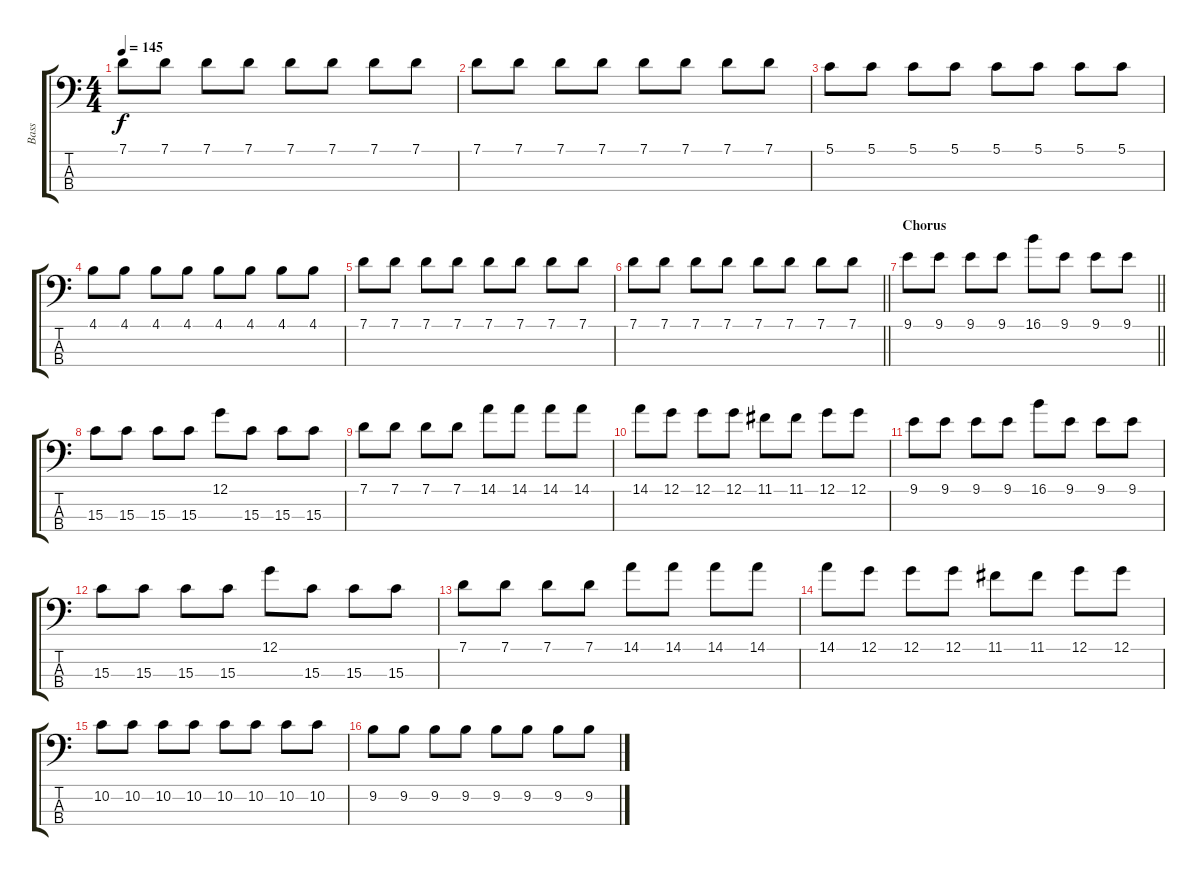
\track ("Bass" "Bass") {instrument electricbassfinger}
\staff {score tabs}
\tuning (G2 D2 A1 E1) {hide}
\ts (4 4)
\tempo 145
\clef f4
\ks c
7.1.8{dy f} 7.1.8 7.1.8 7.1.8 7.1.8 7.1.8 7.1.8 7.1.8 |
7.1.8 7.1.8 7.1.8 7.1.8 7.1.8 7.1.8 7.1.8 7.1.8 |
5.1.8 5.1.8 5.1.8 5.1.8 5.1.8 5.1.8 5.1.8 5.1.8 |
4.1.8 4.1.8 4.1.8 4.1.8 4.1.8 4.1.8 4.1.8 4.1.8 |
7.1.8 7.1.8 7.1.8 7.1.8 7.1.8 7.1.8 7.1.8 7.1.8 |
\barLineRight lightlight
7.1.8 7.1.8 7.1.8 7.1.8 7.1.8 7.1.8 7.1.8 7.1.8 |
\section ("" "Chorus")
\barLineRight lightlight
9.1.8 9.1.8 9.1.8 9.1.8 16.1.8 9.1.8 9.1.8 9.1.8 |
\section ("" "")
15.3.8 15.3.8 15.3.8 15.3.8 12.1.8 15.3.8 15.3.8 15.3.8 |
7.1.8 7.1.8 7.1.8 7.1.8 14.1.8 14.1.8 14.1.8 14.1.8 |
14.1.8 12.1.8 12.1.8 12.1.8 11.1.8 11.1.8 12.1.8 12.1.8 |
9.1.8 9.1.8 9.1.8 9.1.8 16.1.8 9.1.8 9.1.8 9.1.8 |
15.3.8 15.3.8 15.3.8 15.3.8 12.1.8 15.3.8 15.3.8 15.3.8 |
7.1.8 7.1.8 7.1.8 7.1.8 14.1.8 14.1.8 14.1.8 14.1.8 |
14.1.8 12.1.8 12.1.8 12.1.8 11.1.8 11.1.8 12.1.8 12.1.8 |
10.2.8 10.2.8 10.2.8 10.2.8 10.2.8 10.2.8 10.2.8 10.2.8 |
9.2.8 9.2.8 9.2.8 9.2.8 9.2.8 9.2.8 9.2.8 9.2.8
